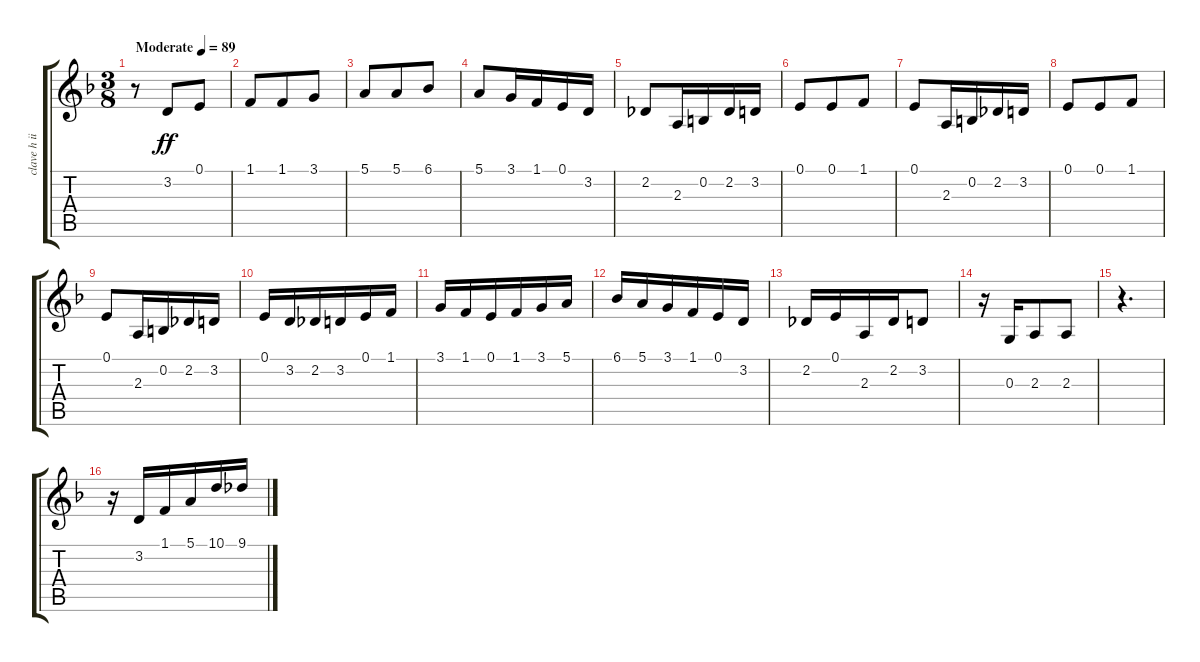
\track ("clave h iii" "clave h ii") {instrument harpsichord}
\staff {score tabs}
\tuning (E4 B3 G3 D3 A2 E2) {hide}
\ts (3 8)
\tempo (89 "Moderate")
\clef g2
\ks dminor
r.8{dy ff instrument harpsichord} 3.2.8 0.1.8 |
1.1.8 1.1.8 3.1.8 |
5.1.8 5.1.8 6.1.8 |
5.1.8 3.1.16 1.1.16 0.1.16 3.2.16 |
2.2.8 2.3.16 0.2.16 2.2.16 3.2.16 |
0.1.8 0.1.8 1.1.8 |
0.1.8 2.3.16 0.2.16 2.2.16 3.2.16 |
0.1.8 0.1.8 1.1.8 |
0.1.8 2.3.16 0.2.16 2.2.16 3.2.16 |
0.1.16 3.2.16 2.2.16 3.2.16 0.1.16 1.1.16 |
3.1.16 1.1.16 0.1.16 1.1.16 3.1.16 5.1.16 |
6.1.16 5.1.16 3.1.16 1.1.16 0.1.16 3.2.16 |
2.2.16 0.1.16 2.3.16 2.2.16 3.2.8 |
r.16 0.3.16 2.3.8 2.3.8 |
r.4{d} |
r.16 3.2.16 1.1.16 5.1.16 10.1.16 9.1.16
